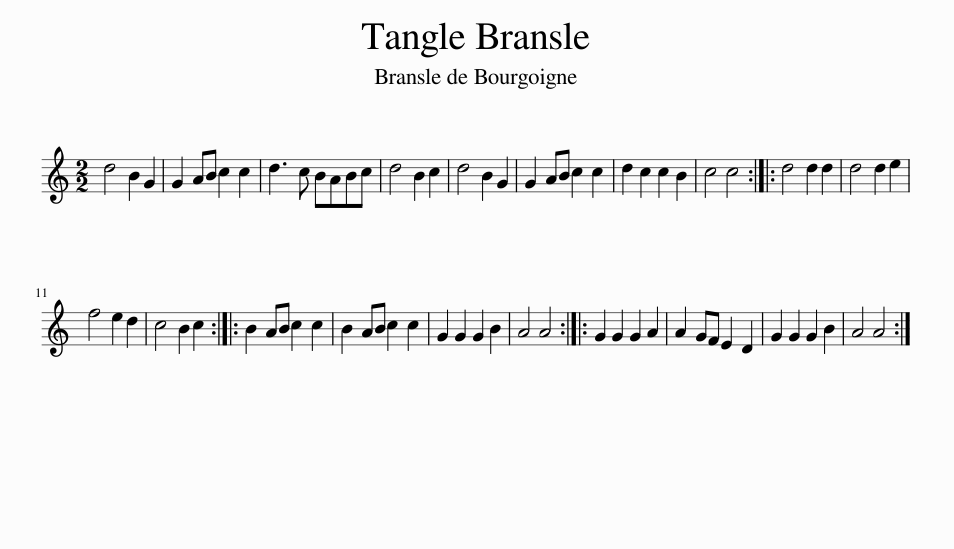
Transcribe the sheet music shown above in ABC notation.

X:1
L:1/8
M:2/2
I:linebreak $
K:C
V:1 treble
V:1
 d4 B2 G2 | G2 AB c2 c2 | d3 c BABc | d4 B2 c2 | d4 B2 G2 | %5
 G2 AB c2 c2 | d2 c2 c2 B2 | c4 c4 :: d4 d2 d2 | d4 d2 e2 |$ %10
 f4 e2 d2 | c4 B2 c2 :: B2 AB c2 c2 | B2 AB c2 c2 | G2 G2 G2 B2 | %15
 A4 A4 :: G2 G2 G2 A2 | A2 GF E2 D2 | G2 G2 G2 B2 | A4 A4 :| %20
